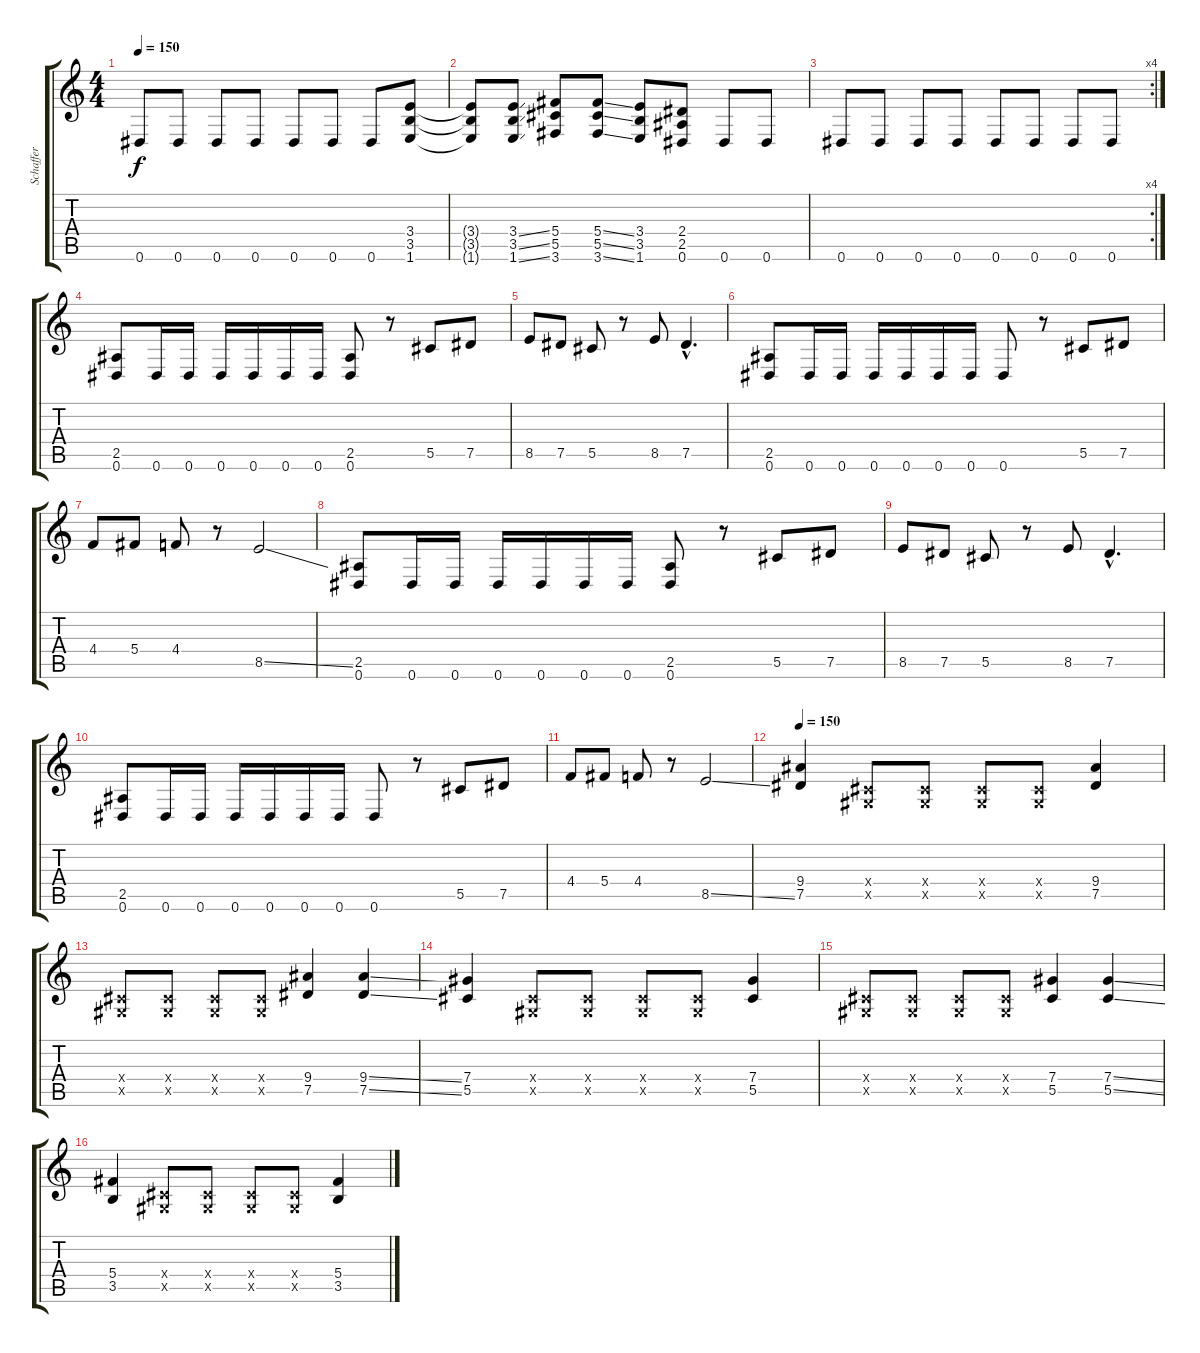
\track ("Schaffer" "Schaffer") {instrument distortionguitar}
\staff {score tabs}
\tuning (Eb4 Bb3 Gb3 Db3 Ab2 Eb2) {hide}
\ts (4 4)
\tempo 150
\clef g2
\ks c
0.6.8{dy f} 0.6.8 0.6.8 0.6.8 0.6.8 0.6.8 0.6.8 (3.4 3.5 1.6).8 |
(3.4{t} 3.5{t} 1.6{t}).8 (3.4{ss} 3.5{ss} 1.6{ss}).8 (5.4 5.5 3.6).8 (5.4{ss} 5.5{ss} 3.6{ss}).8 (3.4 3.5 1.6).8 (2.4 2.5 0.6).8 0.6.8 0.6.8 |
\rc 4
0.6.8 0.6.8 0.6.8 0.6.8 0.6.8 0.6.8 0.6.8 0.6.8 |
(2.5 0.6).8 0.6.16 0.6.16 0.6.16 0.6.16 0.6.16 0.6.16 (2.5 0.6).8 r.8 5.5.8 7.5.8 |
8.5.8 7.5.8 5.5.8 r.8 8.5.8 7.5{hac}.4{d} |
(2.5 0.6).8 0.6.16 0.6.16 0.6.16 0.6.16 0.6.16 0.6.16 0.6.8 r.8 5.5.8 7.5.8 |
4.4.8 5.4.8 4.4.8 r.8 8.5{ss}.2 |
(2.5 0.6).8 0.6.16 0.6.16 0.6.16 0.6.16 0.6.16 0.6.16 (2.5 0.6).8 r.8 5.5.8 7.5.8 |
8.5.8 7.5.8 5.5.8 r.8 8.5.8 7.5{hac}.4{d} |
(2.5 0.6).8 0.6.16 0.6.16 0.6.16 0.6.16 0.6.16 0.6.16 0.6.8 r.8 5.5.8 7.5.8 |
4.4.8 5.4.8 4.4.8 r.8 8.5{ss}.2 |
\tempo 150
(9.4 7.5).4 (0.4{x} 0.5{x}).8{instrument acousticguitarsteel} (0.4{x} 0.5{x}).8 (0.4{x} 0.5{x}).8 (0.4{x} 0.5{x}).8 (9.4 7.5).4 |
(0.4{x} 0.5{x}).8 (0.4{x} 0.5{x}).8 (0.4{x} 0.5{x}).8 (0.4{x} 0.5{x}).8 (9.4 7.5).4 (9.4{ss} 7.5{ss}).4 |
(7.4 5.5).4 (0.4{x} 0.5{x}).8 (0.4{x} 0.5{x}).8 (0.4{x} 0.5{x}).8 (0.4{x} 0.5{x}).8 (7.4 5.5).4 |
(0.4{x} 0.5{x}).8 (0.4{x} 0.5{x}).8 (0.4{x} 0.5{x}).8 (0.4{x} 0.5{x}).8 (7.4 5.5).4 (7.4{ss} 5.5{ss}).4 |
(5.4 3.5).4 (0.4{x} 0.5{x}).8 (0.4{x} 0.5{x}).8 (0.4{x} 0.5{x}).8 (0.4{x} 0.5{x}).8 (5.4 3.5).4
